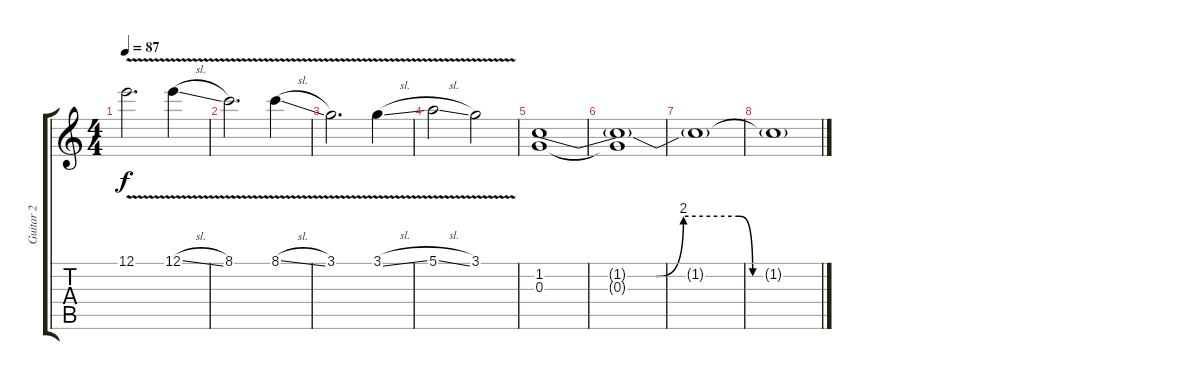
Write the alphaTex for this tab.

\track ("Guitar 2" "Guitar 2") {instrument overdrivenguitar}
\staff {score tabs}
\tuning (E4 B3 G3 D3 A2 E2) {hide}
\ts (4 4)
\tempo 87
\clef g2
\ks c
12.1{v}.2{d dy f volume 16} 12.1{v sl}.4 |
8.1{v}.2{d} 8.1{v sl}.4 |
3.1{v}.2{d} 3.1{v sl}.4 |
5.1{v sl}.2 3.1{v}.2 |
(1.2{be (custom 0 0 15 0 24 0 30 8 42 8 45 0 53 0 60 0)} 0.3).1 |
(1.2{t} 0.3{t}).1 |
1.2{t}.1 |
1.2{t}.1
